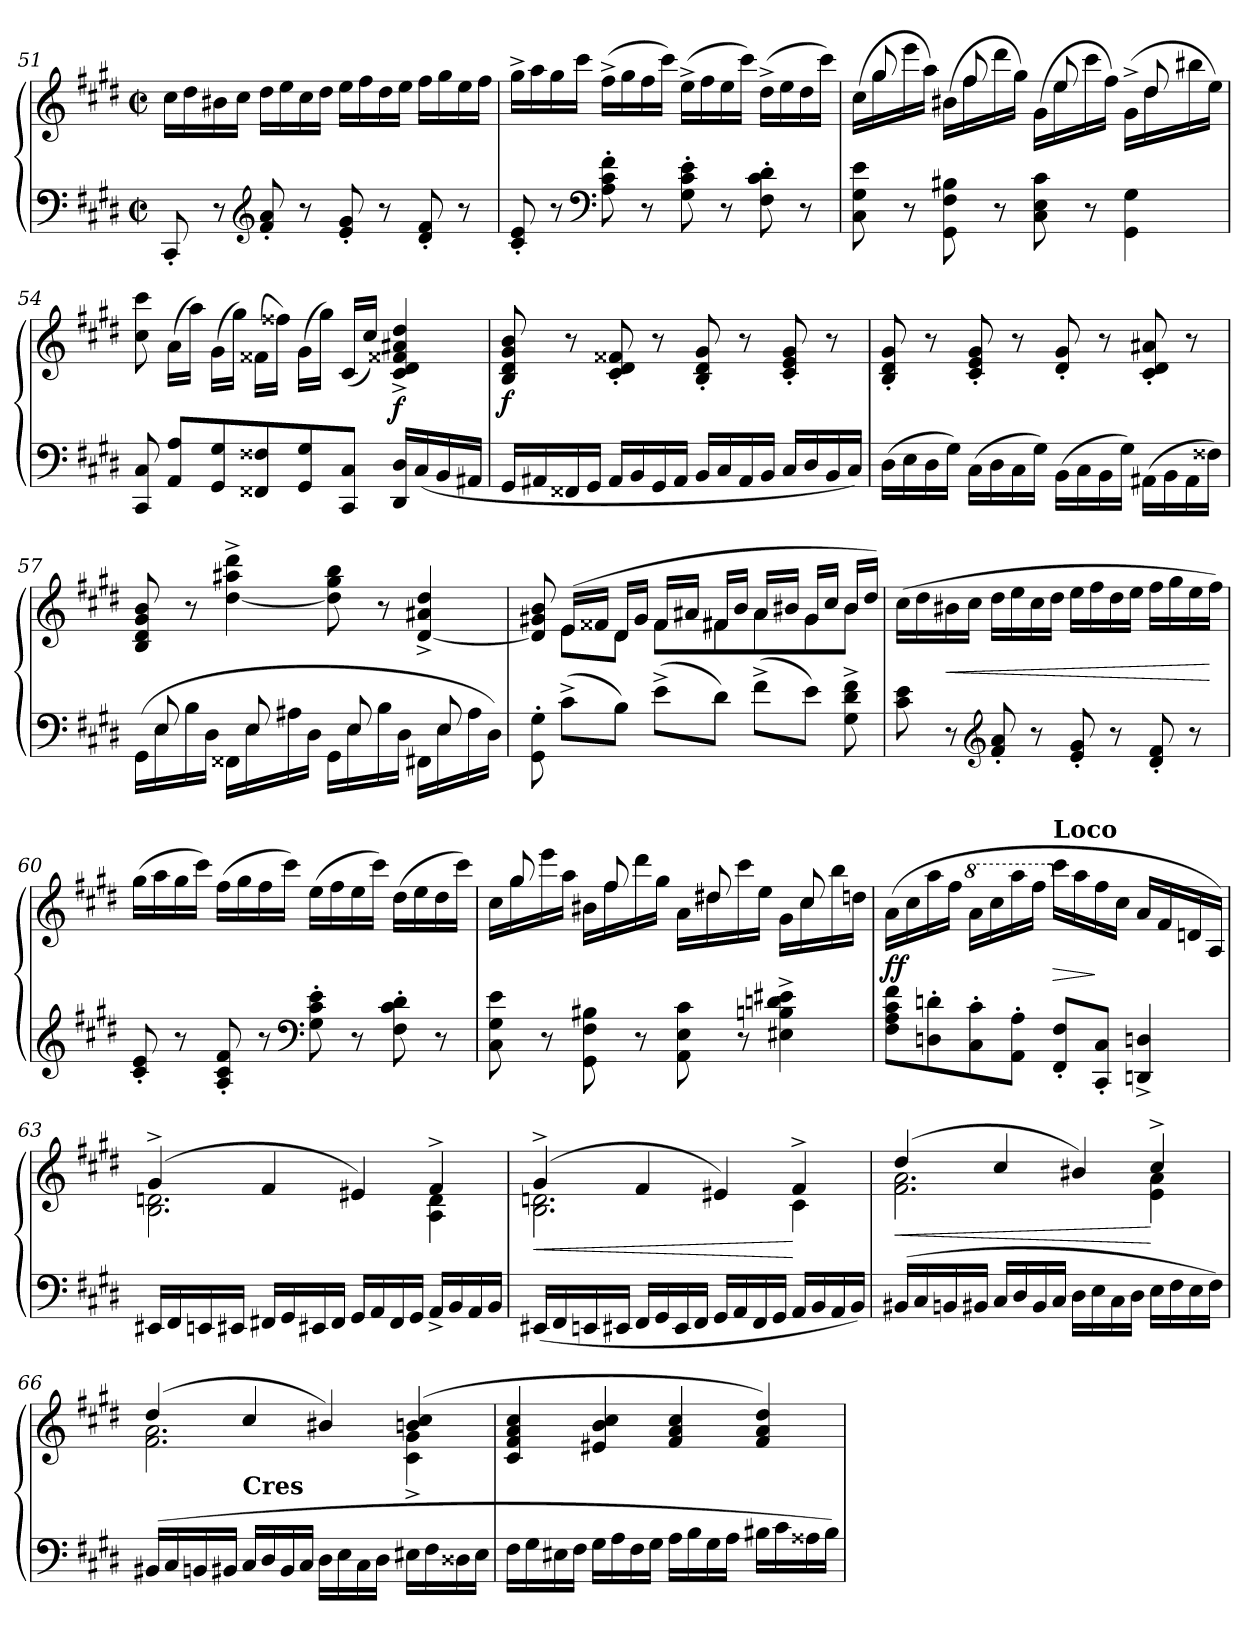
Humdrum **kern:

**kern	**kern	**dynam
*part1	*part1	*part1
*staff2	*staff1	*staff1/2
*clefF4	*clefG2	*
*k[f#c#g#d#]	*k[f#c#g#d#]	*
*M2/2	*M2/2	*
*met(c|)	*met(c|)	*
=51	=51	=51
8CC#'<	16cc#LL	.
.	16dd#	.
8r	16b#X	.
.	16cc#JJ	.
*clefG2	*	*
8f#'< 8a'<	16dd#LL	.
.	16ee	.
8r	16cc#	.
.	16dd#JJ	.
8e'< 8g#'<	16eeLL	.
.	16ff#	.
8r	16dd#	.
.	16eeJJ	.
8d#'< 8f#'<	16ff#LL	.
.	16gg#	.
8r	16ee	.
.	16ff#JJ	.
=52	=52	=52
8c#'< 8e'<	16gg#^<LL	.
.	16aa	.
8r	16gg#	.
.	16ccc#JJ	.
*clefF4	*	*
8A'> 8c#'> 8f#'>	(16ff#^<LL	.
.	16gg#	.
8r	16ff#	.
.	16ccc#JJ)	.
8G#'> 8c#'> 8e'>	(16ee^<LL	.
.	16ff#	.
8r	16ee	.
.	16ccc#JJ)	.
8F#'> 8c#'> 8d#'>	(16dd#^<LL	.
.	16ee	.
8r	16dd#	.
.	16ccc#JJ)	.
=53	=53	=53
*	*^	*
8C# 8G# 8e	16rcccyy	(16cc#LL	.
.	8gg#	16gg#	.
8r	.	16eee	.
.	8reeeyy	16aaJJ)	.
8GG# 8F# 8B#X	.	(16b#XLL	.
.	8ff#	16ff#	.
8r	.	16ddd#	.
.	8reeeyy	16gg#JJ)	.
8C# 8E 8c#	.	(16g#LL	.
.	8ee	16ee	.
8r	.	16ccc#	.
.	8reeeyy	16ff#JJ)	.
4GG#\ 4G#\	.	(16g#^<LL	.
.	8dd#	16dd#	.
.	.	16bb#X	.
.	16reeeyy	16eeJJ)	.
*	*v	*v	*
=54	=54	=54
8CC# 8C#	8cc# 8ccc#	.
8AA 8AL	(16aLL	.
.	16aaJJ)	.
8GG# 8G#	(16g#LL	.
.	16gg#JJ)	.
8FF##X 8F##X	(16f##XLL	.
.	16ff##XJJ)	.
8GG# 8G#	(16g#LL	.
.	16gg#JJ)	.
8CC# 8C#J	(16c#LL	.
.	16cc#JJ)	.
16DD# 16D#LL	4c#^< 4d#^< 4f##X^< 4a#X^< 4dd#^<	f
(<16C#	.	.
16BB	.	.
16AA#XJJ	.	.
=55	=55	=55
16GG#LL	8B 8d# 8g# 8b	f
16AA#X	.	.
16FF##X	8r	.
16GG#JJ	.	.
16AA#LL	8c#'< 8d#'< 8f##X'<	.
16BB	.	.
16GG#	8r	.
16AA#JJ	.	.
16BBLL	8B'< 8d#'< 8g#'<	.
16C#	.	.
16AA#	8r	.
16BBJJ	.	.
16C#LL	8c#'< 8e'< 8g#'<	.
16D#	.	.
16BB	8r	.
16C#JJ)	.	.
=56	=56	=56
(16D#LL	8B'< 8d#'< 8g#'<	.
16E	.	.
16D#	8r	.
16G#JJ)	.	.
(16C#LL	8c#'< 8e'< 8g#'<	.
16D#	.	.
16C#	8r	.
16G#JJ)	.	.
(16BB\LL	8d#'< 8g#'<	.
16C#	.	.
16BB	8r	.
16G#JJ)	.	.
(16AA#X\LL	8c#'< 8d#'< 8a#X'<	.
16BB	.	.
16AA#	8r	.
16F##XJJ)	.	.
=57	=57	=57
*^	*	*
16reyy	(16GG#LL	8B 8d# 8g# 8b	.
8E	16E	.	.
.	16B	8r	.
8reyy	16D#JJ	.	.
.	16FF##XLL	[4dd#^< 4aa#X^< 4ddd#^<	.
8E	16E	.	.
.	16A#X	.	.
8reyy	16D#JJ	.	.
.	16GG#LL	8dd#] 8gg# 8bb	.
8E	16E	.	.
.	16B	8r	.
8reyy	16D#JJ	.	.
.	16FF#XLL	[4d#^< 4a#X^< 4dd#^<	.
8E	16E	.	.
.	16A#	.	.
16reyy	16D#JJ)	.	.
*v	*v	*	*
=58	=58	=58
*	*^	*
8GG#'>\ 8G#'>\	8d#] 8g#X 8b	8rAyy	.
(8c#^<L	(16eLL	8eL	.
.	16f##XJJ	.	.
8BJ)	16d#LL	8d#J	.
.	16g#JJ	.	.
(8e^<L	16f##LL	8f##L	.
.	16a#XJJ	.	.
8d#J)	16f#XLL	8f#X	.
.	16bJJ	.	.
(8f#^<L	16a#LL	8a#	.
.	16b#XJJ	.	.
8eJ)	16g#LL	8g#	.
.	16cc#JJ	.	.
8G#^< 8d#^< 8f#^<	16b#LL	8b#J	.
.	16dd#JJ)	.	.
*	*v	*v	*
=59	=59	=59
8c# 8e	(16cc#LL	.
.	16dd#	.
8r	16b#X	<
.	16cc#JJ	.
*clefG2	*	*
8f#'< 8a'<	16dd#LL	.
.	16ee	.
8r	16cc#	.
.	16dd#JJ	.
8e'< 8g#'<	16eeLL	.
.	16ff#	.
8r	16dd#	.
.	16eeJJ	.
8d#'< 8f#'<	16ff#LL	.
.	16gg#	.
8r	16ee	.
.	16ff#JJ)	[
=60	=60	=60
8c#'< 8e'<	(16gg#LL	.
.	16aa	.
8r	16gg#	.
.	16ccc#JJ)	.
8A'< 8c#'< 8f#'<	(16ff#LL	.
.	16gg#	.
8r	16ff#	.
.	16ccc#JJ)	.
*clefF4	*	*
8G#'> 8c#'> 8e'>	(16eeLL	.
.	16ff#	.
8r	16ee	.
.	16ccc#JJ)	.
8F#'> 8c#'> 8d#'>	(16dd#LL	.
.	16ee	.
8r	16dd#	.
.	16ccc#JJ)	.
=61	=61	=61
*	*^	*
8C# 8G# 8e	16rbbbyy	16cc#LL	.
.	8gg#	16gg#	.
8r	.	16eee	.
.	8rbbbyy	16aaJJ	.
8GG# 8F# 8B#X	.	16b#XLL	.
.	8ff#	16ff#	.
8r	.	16ddd#	.
.	8rgggyy	16gg#JJ	.
8AA 8E 8c#	.	16aLL	.
.	8dd#X	16dd#X	.
8r	.	16ccc#	.
.	8rgggyy	16eeJJ	.
4E#X^< 4Bn^< 4dn^< 4e#X^<	.	16g#LL	.
.	8cc#	16cc#	.
.	.	16bb	.
.	16rgggyy	16ddnJJ	.
*	*v	*v	*
=62	=62	=62
8F# 8A 8c# 8f#L	(>16aLL	ff
.	16cc#	.
8Dn'> 8dn'>	16aa	.
.	16ff#JJ	.
*	*8va	*
8C#'> 8c#'>	16aaLL	.
.	16ccc#	.
8AA'> 8A'>J	16aaa	.
.	16fff#JJ	.
*	*X8va	*
!	!LO:TX:a:B:t=Loco	!
8FF#'< 8F#'<L	16ccc#LL	>
.	16aa	.
8CC#'< 8C#'<J	16ff#	]
.	16cc#JJ	.
4DDn^< 4Dn^<	16aLL	.
.	16f#	.
.	16dn	.
.	16AJJ)	.
=63	=63	=63
*	*^	*
16EE#XLL	(4g#^>	2.B 2.dn	.
16FF#	.	.	.
16EEn	.	.	.
16EE#XJJ	.	.	.
16FF#XLL	4f#	.	.
16GG#	.	.	.
16EE#X	.	.	.
16FF#JJ	.	.	.
16GG#LL	4e#X)	.	.
16AA	.	.	.
16FF#	.	.	.
16GG#JJ	.	.	.
16AA^>LL	4f#^>	4A 4d	.
16BB	.	.	.
16AA	.	.	.
16BBJJ	.	.	.
=64	=64	=64	=64
(16EE#XLL	(4g#^>	2.B 2.dn	<
16FF#	.	.	.
16EEn	.	.	.
16EE#XJJ	.	.	.
16FF#LL	4f#	.	.
16GG#	.	.	.
16EE#	.	.	.
16FF#JJ	.	.	.
16GG#LL	4e#X)	.	.
16AA	.	.	.
16FF#	.	.	.
16GG#JJ	.	.	.
16AALL	4f#^>	4c#	[
16BB	.	.	.
16AA	.	.	.
16BBJJ)	.	.	.
=65	=65	=65	=65
(16BB#XLL	(4dd#	2.f# 2.a	<
16C#	.	.	.
16BBn	.	.	.
16BB#XJJ	.	.	.
16C#LL	4cc#	.	.
16D#	.	.	.
16BB#	.	.	.
16C#JJ	.	.	.
16D#LL	4b#X)	.	.
16E	.	.	.
16C#	.	.	.
16D#JJ	.	.	.
16ELL	4cc#^>	4e 4a	[
16F#	.	.	.
16E	.	.	.
16F#JJ)	.	.	.
=66	=66	=66	=66
(>16BB#XLL	(4dd#	2.f# 2.a	.
16C#	.	.	.
16BBn	.	.	.
16BB#XJJ	.	.	.
!	!LO:TX:c:B:t=Cres	!	!
16C#LL	4cc#	.	.
16D#	.	.	.
16BB#	.	.	.
16C#JJ	.	.	.
16D#LL	4b#X)	.	.
16E	.	.	.
16C#	.	.	.
16D#JJ	.	.	.
16E#XLL	(4bn 4cc#	4c#^< 4g#^<	.
16F#	.	.	.
16D##X	.	.	.
16E#JJ	.	.	.
*	*v	*v	*
=67	=67	=67
16F#LL	4c# 4f# 4a 4cc#	.
16G#	.	.
16E#X	.	.
16F#JJ	.	.
16G#LL	4e#X 4b 4cc#	.
16A	.	.
16F#	.	.
16G#JJ	.	.
16ALL	4f# 4a 4cc#	.
16B	.	.
16G#	.	.
16AJJ	.	.
16B#XLL	4f# 4a 4dd#)	.
16c#	.	.
16A##X	.	.
16B#JJ)	.	.
=	=	=
*-	*-	*-
